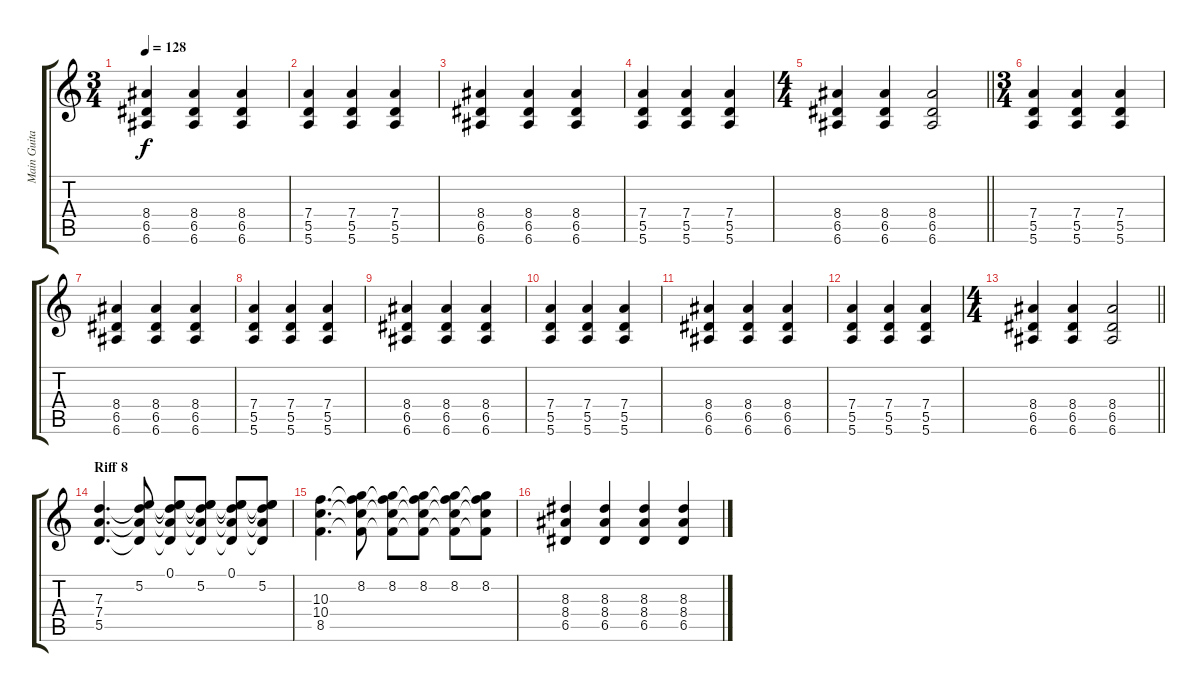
\track ("Main Guitar" "Main Guita") {instrument electricguitarjazz}
\staff {score tabs}
\tuning (E4 B3 G3 D3 A2 E2) {hide}
\ts (3 4)
\tempo 128
\clef g2
\ks c
(8.4 6.5 6.6).4{dy f} (8.4 6.5 6.6).4 (8.4 6.5 6.6).4 |
(7.4 5.5 5.6).4 (7.4 5.5 5.6).4 (7.4 5.5 5.6).4 |
(8.4 6.5 6.6).4 (8.4 6.5 6.6).4 (8.4 6.5 6.6).4 |
(7.4 5.5 5.6).4 (7.4 5.5 5.6).4 (7.4 5.5 5.6).4 |
\ts (4 4)
\barLineRight lightlight
(8.4 6.5 6.6).4 (8.4 6.5 6.6).4 (8.4 6.5 6.6).2 |
\ts (3 4)
(7.4 5.5 5.6).4 (7.4 5.5 5.6).4 (7.4 5.5 5.6).4 |
(8.4 6.5 6.6).4 (8.4 6.5 6.6).4 (8.4 6.5 6.6).4 |
(7.4 5.5 5.6).4 (7.4 5.5 5.6).4 (7.4 5.5 5.6).4 |
(8.4 6.5 6.6).4 (8.4 6.5 6.6).4 (8.4 6.5 6.6).4 |
(7.4 5.5 5.6).4 (7.4 5.5 5.6).4 (7.4 5.5 5.6).4 |
(8.4 6.5 6.6).4 (8.4 6.5 6.6).4 (8.4 6.5 6.6).4 |
(7.4 5.5 5.6).4 (7.4 5.5 5.6).4 (7.4 5.5 5.6).4 |
\ts (4 4)
\barLineRight lightlight
(8.4 6.5 6.6).4 (8.4 6.5 6.6).4 (8.4 6.5 6.6).2 |
\section ("" "Riff 8")
(7.3 7.4 5.5).4{d} (5.2 7.3{t} 7.4{t} 5.5{t}).8 (0.1 5.2{t} 7.3{t} 7.4{t} 5.5{t}).8 (0.1{t} 5.2 7.3{t} 7.4{t} 5.5{t}).8 (0.1 5.2{t} 7.3{t} 7.4{t} 5.5{t}).8 (0.1{t} 5.2 7.3{t} 7.4{t} 5.5{t}).8 |
(10.3 10.4 8.5).4{d} (8.2 10.3{t} 10.4{t} 8.5{t}).8 (8.2 10.3{t} 10.4{t} 8.5{t}).8 (8.2 10.3{t} 10.4{t} 8.5{t}).8 (8.2 10.3{t} 10.4{t} 8.5{t}).8 (8.2 10.3{t} 10.4{t} 8.5{t}).8 |
(8.3 8.4 6.5).4 (8.3 8.4 6.5).4 (8.3 8.4 6.5).4 (8.3 8.4 6.5).4
